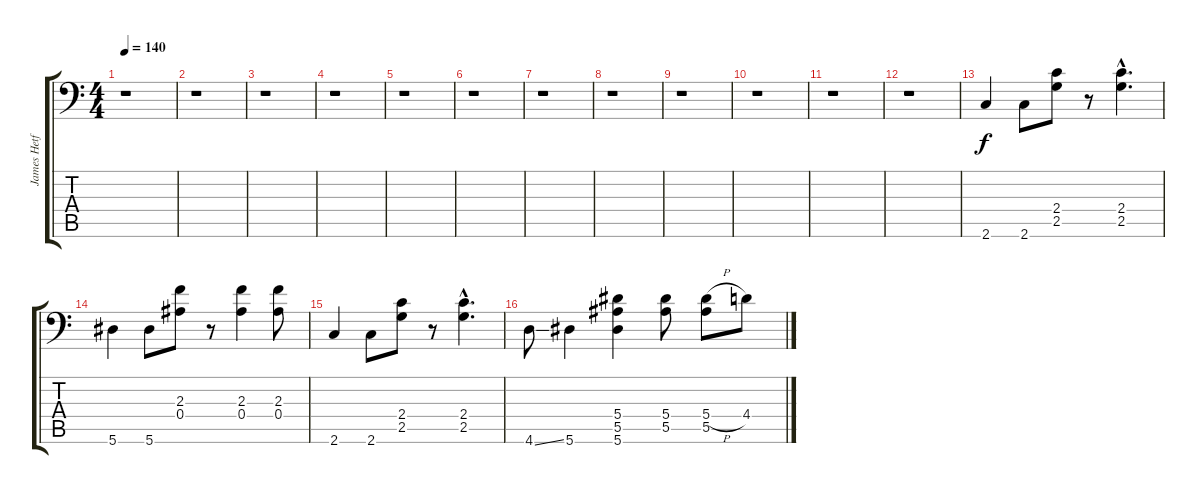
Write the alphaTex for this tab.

\track ("James Hetfield (Clean)" "James Hetf") {instrument electricguitarjazz}
\staff {score tabs}
\tuning (C4 G3 Eb3 Bb2 F2 Bb1) {hide}
\ts (4 4)
\tempo 140
\clef f4
\ks c
r.1{dy f} |
r.1 |
r.1 |
r.1 |
r.1 |
r.1 |
r.1 |
r.1 |
r.1 |
r.1 |
r.1 |
r.1 |
2.6.4 2.6.8 (2.4 2.5).8 r.8 (2.4{hac} 2.5{hac}).4{d} |
5.6.4 5.6.8 (2.3 0.4).8 r.8 (2.3 0.4).4 (2.3 0.4).8 |
2.6.4 2.6.8 (2.4 2.5).8 r.8 (2.4{hac} 2.5{hac}).4{d} |
4.6{ss}.8 5.6.4 (5.4 5.5 5.6).4 (5.4 5.5).8 (5.4{h} 5.5).8 4.4.8
